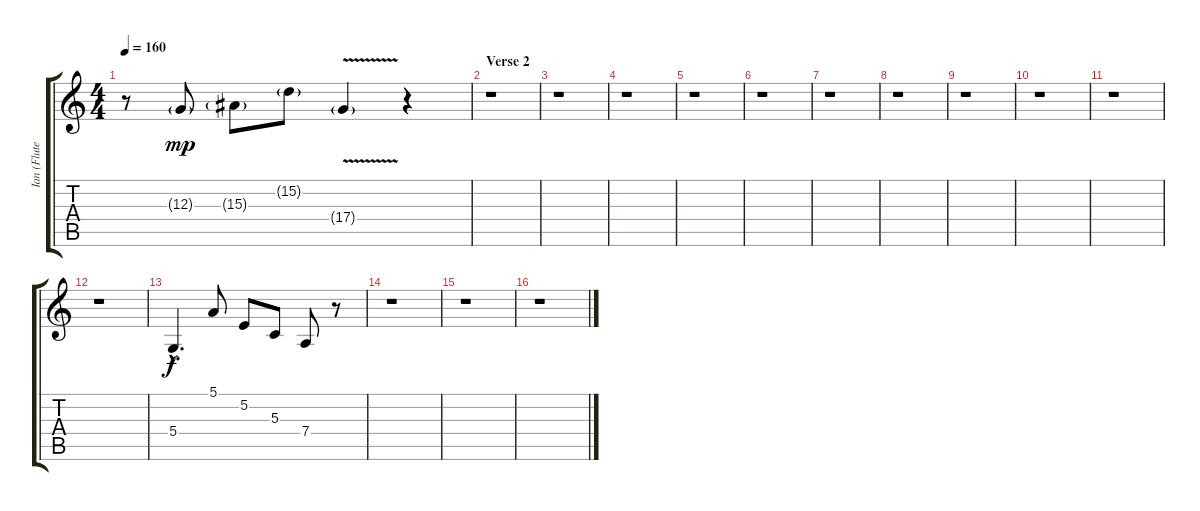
\track ("Ian (Flute) " "Ian (Flute") {instrument flute}
\staff {score tabs}
\tuning (E4 B3 G3 D3 A2 E2) {hide}
\ts (4 4)
\tempo 160
\clef g2
\ks c
r.8{dy fff} 12.3{g}.8{dy mp} 15.3{g}.8 15.2{g}.8 17.4{v g}.4 r.4 |
\section ("" "Verse 2")
r.1 |
r.1 |
r.1 |
r.1 |
r.1 |
r.1 |
r.1 |
r.1 |
r.1 |
r.1 |
r.1 |
5.4{hac}.4{d dy f volume 16 instrument fx1rain} 5.1.8 5.2.8 5.3.8 7.4.8 r.8 |
r.1{instrument flute} |
r.1 |
r.1
